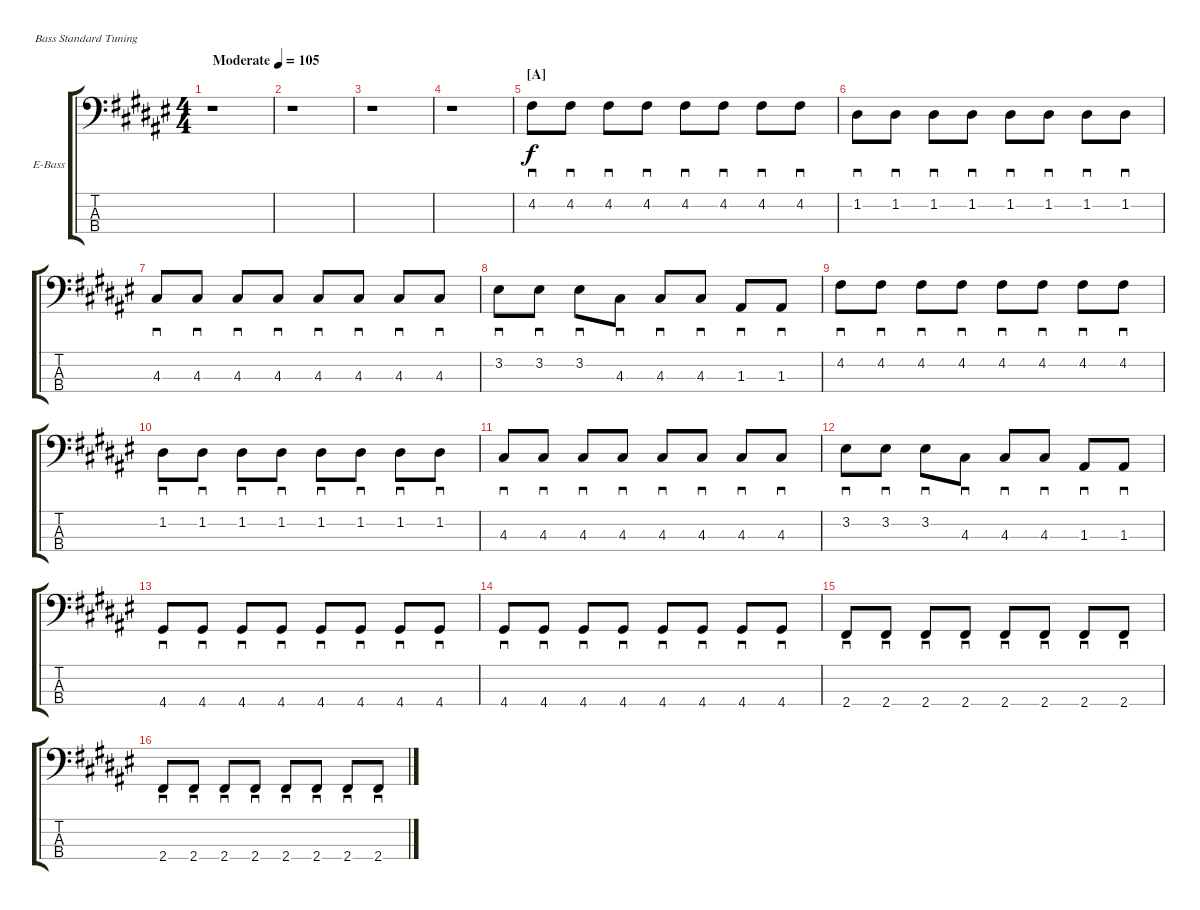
\bracketExtendMode groupsimilarinstruments
\firstSystemTrackNameOrientation horizontal
\otherSystemsTrackNameOrientation horizontal
\track ("Nikolai Fraiture" "E-Bass") {instrument electricbassfinger}
\staff {score tabs}
\tuning (G2 D2 A1 E1)
\ts (4 4)
\beaming (8 2 2 2 2)
\tempo (105 "Moderate")
\clef f4
\ks f#
r.1{dy f instrument electricbassfinger} |
r.1 |
r.1 |
r.1 |
\section ("A" "")
4.2.8{sd} 4.2.8{sd} 4.2.8{sd} 4.2.8{sd} 4.2.8{sd} 4.2.8{sd} 4.2.8{sd} 4.2.8{sd} |
1.2.8{sd} 1.2.8{sd} 1.2.8{sd} 1.2.8{sd} 1.2.8{sd} 1.2.8{sd} 1.2.8{sd} 1.2.8{sd} |
4.3.8{sd} 4.3.8{sd} 4.3.8{sd} 4.3.8{sd} 4.3.8{sd} 4.3.8{sd} 4.3.8{sd} 4.3.8{sd} |
3.2.8{sd} 3.2.8{sd} 3.2.8{sd} 4.3.8{sd} 4.3.8{sd} 4.3.8{sd} 1.3.8{sd} 1.3.8{sd} |
4.2.8{sd} 4.2.8{sd} 4.2.8{sd} 4.2.8{sd} 4.2.8{sd} 4.2.8{sd} 4.2.8{sd} 4.2.8{sd} |
1.2.8{sd} 1.2.8{sd} 1.2.8{sd} 1.2.8{sd} 1.2.8{sd} 1.2.8{sd} 1.2.8{sd} 1.2.8{sd} |
4.3.8{sd} 4.3.8{sd} 4.3.8{sd} 4.3.8{sd} 4.3.8{sd} 4.3.8{sd} 4.3.8{sd} 4.3.8{sd} |
3.2.8{sd} 3.2.8{sd} 3.2.8{sd} 4.3.8{sd} 4.3.8{sd} 4.3.8{sd} 1.3.8{sd} 1.3.8{sd} |
4.4.8{sd} 4.4.8{sd} 4.4.8{sd} 4.4.8{sd} 4.4.8{sd} 4.4.8{sd} 4.4.8{sd} 4.4.8{sd} |
4.4.8{sd} 4.4.8{sd} 4.4.8{sd} 4.4.8{sd} 4.4.8{sd} 4.4.8{sd} 4.4.8{sd} 4.4.8{sd} |
2.4.8{sd} 2.4.8{sd} 2.4.8{sd} 2.4.8{sd} 2.4.8{sd} 2.4.8{sd} 2.4.8{sd} 2.4.8{sd} |
2.4.8{sd} 2.4.8{sd} 2.4.8{sd} 2.4.8{sd} 2.4.8{sd} 2.4.8{sd} 2.4.8{sd} 2.4.8{sd}
